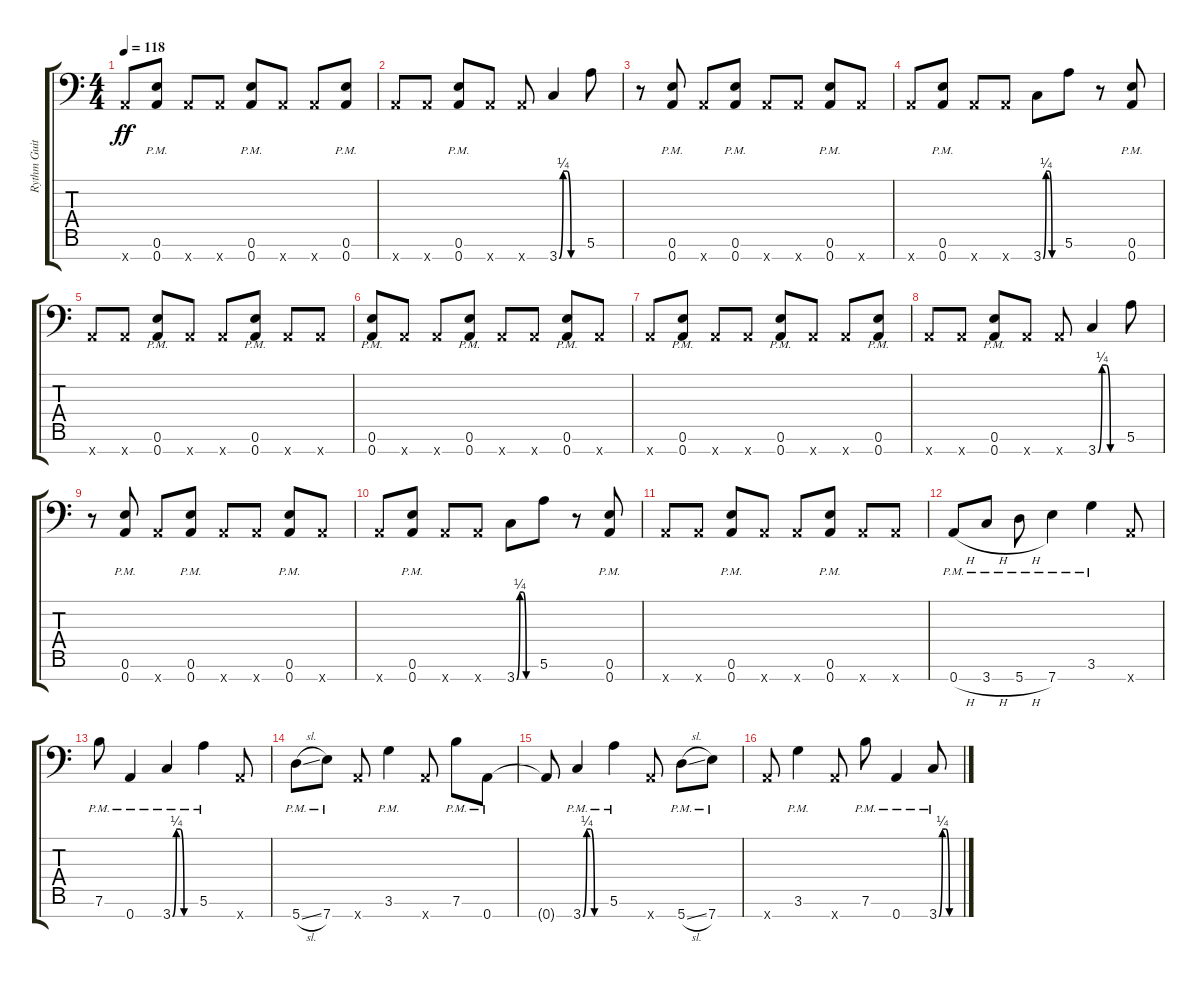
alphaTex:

\track ("Rythm Guitar #1" "Rythm Guit") {instrument distortionguitar}
\staff {score tabs}
\tuning (D4 A3 E3 D3 A2 E2 A1) {hide}
\ts (4 4)
\tempo 118
\clef f4
\ks c
0.7{x}.8{dy ff} (0.6{pm} 0.7{pm}).8 0.7{x}.8 0.7{x}.8 (0.6{pm} 0.7{pm}).8 0.7{x}.8 0.7{x}.8 (0.6{pm} 0.7{pm}).8 |
0.7{x}.8 0.7{x}.8 (0.6{pm} 0.7{pm}).8 0.7{x}.8 0.7{x}.8 3.7{be (custom 0 0 10 1 20 1 30 0 60 0)}.4 5.6.8 |
r.8 (0.6{pm} 0.7{pm}).8 0.7{x}.8 (0.6{pm} 0.7{pm}).8 0.7{x}.8 0.7{x}.8 (0.6{pm} 0.7{pm}).8 0.7{x}.8 |
0.7{x}.8 (0.6{pm} 0.7{pm}).8 0.7{x}.8 0.7{x}.8 3.7{be (custom 0 0 10 1 20 1 30 0 60 0)}.8 5.6.8 r.8 (0.6{pm} 0.7{pm}).8 |
0.7{x}.8 0.7{x}.8 (0.6{pm} 0.7{pm}).8 0.7{x}.8 0.7{x}.8 (0.6{pm} 0.7{pm}).8 0.7{x}.8 0.7{x}.8 |
(0.6{pm} 0.7{pm}).8 0.7{x}.8 0.7{x}.8 (0.6{pm} 0.7{pm}).8 0.7{x}.8 0.7{x}.8 (0.6{pm} 0.7{pm}).8 0.7{x}.8 |
0.7{x}.8 (0.6{pm} 0.7{pm}).8 0.7{x}.8 0.7{x}.8 (0.6{pm} 0.7{pm}).8 0.7{x}.8 0.7{x}.8 (0.6{pm} 0.7{pm}).8 |
0.7{x}.8 0.7{x}.8 (0.6{pm} 0.7{pm}).8 0.7{x}.8 0.7{x}.8 3.7{be (custom 0 0 10 1 20 1 30 0 60 0)}.4 5.6.8 |
r.8 (0.6{pm} 0.7{pm}).8 0.7{x}.8 (0.6{pm} 0.7{pm}).8 0.7{x}.8 0.7{x}.8 (0.6{pm} 0.7{pm}).8 0.7{x}.8 |
0.7{x}.8 (0.6{pm} 0.7{pm}).8 0.7{x}.8 0.7{x}.8 3.7{be (custom 0 0 10 1 20 1 30 0 60 0)}.8 5.6.8 r.8 (0.6{pm} 0.7{pm}).8 |
0.7{x}.8 0.7{x}.8 (0.6{pm} 0.7{pm}).8 0.7{x}.8 0.7{x}.8 (0.6{pm} 0.7{pm}).8 0.7{x}.8 0.7{x}.8 |
\section ("" "")
0.7{h pm}.8 3.7{h pm}.8 5.7{h pm}.8 7.7{pm}.4 3.6{pm}.4 0.7{x}.8 |
7.6{pm}.8 0.7{pm}.4 3.7{be (custom 0 0 10 1 20 1 30 0 60 0) pm}.4 5.6{pm}.4 0.7{x}.8 |
5.7{sl pm}.8 7.7{pm}.8 0.7{x}.8 3.6{pm}.4 0.7{x}.8 7.6{pm}.8 0.7{pm}.8 |
0.7{t}.8 3.7{be (custom 0 0 10 1 20 1 30 0 60 0) pm}.4 5.6{pm}.4 0.7{x}.8 5.7{sl pm}.8 7.7{pm}.8 |
0.7{x}.8 3.6{pm}.4 0.7{x}.8 7.6{pm}.8 0.7{pm}.4 3.7{be (custom 0 0 10 1 20 1 30 0 60 0) pm}.8
